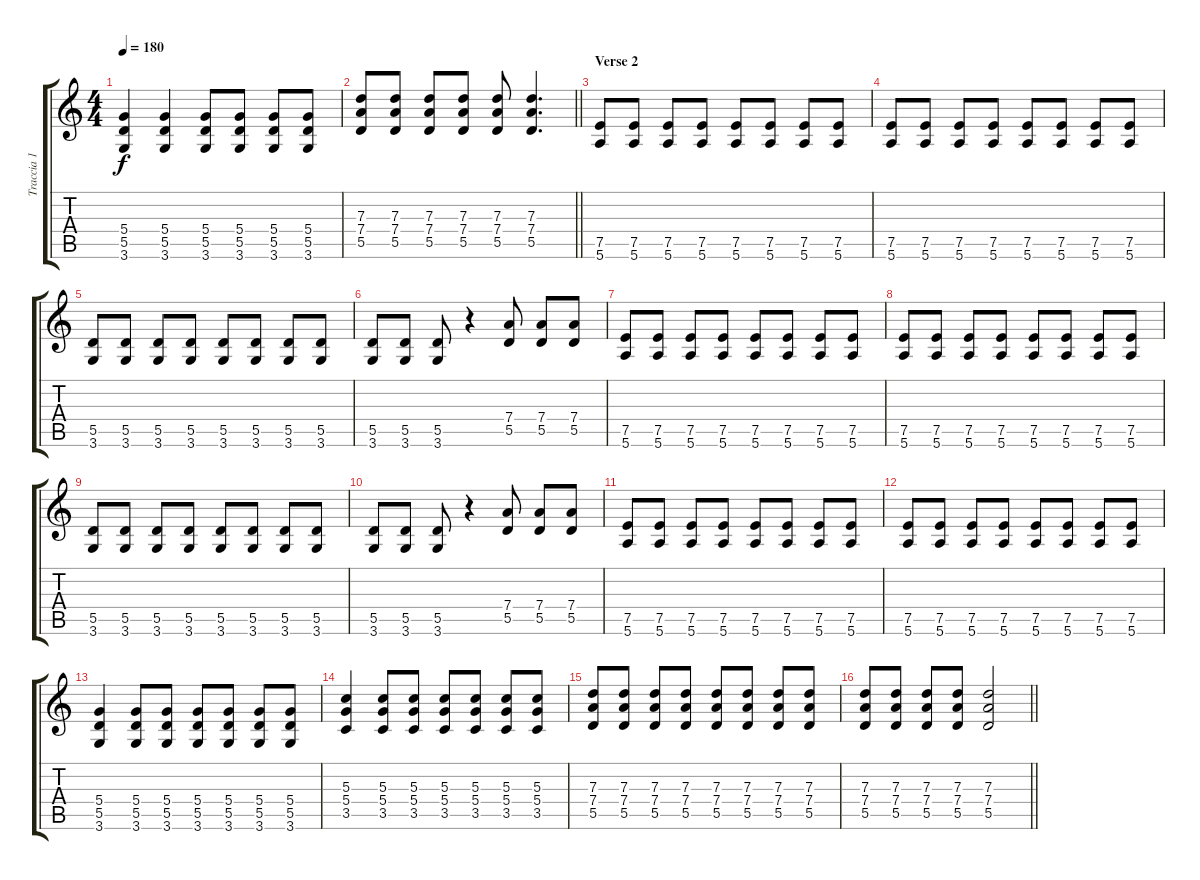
\track ("Traccia 1" "Traccia 1") {instrument distortionguitar}
\staff {score tabs}
\tuning (E4 B3 G3 D3 A2 E2) {hide}
\ts (4 4)
\tempo 180
\clef g2
\ks c
(5.4 5.5 3.6).4{dy f} (5.4 5.5 3.6).4 (5.4 5.5 3.6).8 (5.4 5.5 3.6).8 (5.4 5.5 3.6).8 (5.4 5.5 3.6).8 |
\barLineRight lightlight
(7.3 7.4 5.5).8 (7.3 7.4 5.5).8 (7.3 7.4 5.5).8 (7.3 7.4 5.5).8 (7.3 7.4 5.5).8 (7.3 7.4 5.5).4{d} |
\section ("" "Verse 2")
(7.5 5.6).8 (7.5 5.6).8 (7.5 5.6).8 (7.5 5.6).8 (7.5 5.6).8 (7.5 5.6).8 (7.5 5.6).8 (7.5 5.6).8 |
(7.5 5.6).8 (7.5 5.6).8 (7.5 5.6).8 (7.5 5.6).8 (7.5 5.6).8 (7.5 5.6).8 (7.5 5.6).8 (7.5 5.6).8 |
(5.5 3.6).8 (5.5 3.6).8 (5.5 3.6).8 (5.5 3.6).8 (5.5 3.6).8 (5.5 3.6).8 (5.5 3.6).8 (5.5 3.6).8 |
(5.5 3.6).8 (5.5 3.6).8 (5.5 3.6).8 r.4 (7.4 5.5).8 (7.4 5.5).8 (7.4 5.5).8 |
(7.5 5.6).8 (7.5 5.6).8 (7.5 5.6).8 (7.5 5.6).8 (7.5 5.6).8 (7.5 5.6).8 (7.5 5.6).8 (7.5 5.6).8 |
(7.5 5.6).8 (7.5 5.6).8 (7.5 5.6).8 (7.5 5.6).8 (7.5 5.6).8 (7.5 5.6).8 (7.5 5.6).8 (7.5 5.6).8 |
(5.5 3.6).8 (5.5 3.6).8 (5.5 3.6).8 (5.5 3.6).8 (5.5 3.6).8 (5.5 3.6).8 (5.5 3.6).8 (5.5 3.6).8 |
(5.5 3.6).8 (5.5 3.6).8 (5.5 3.6).8 r.4 (7.4 5.5).8 (7.4 5.5).8 (7.4 5.5).8 |
(7.5 5.6).8 (7.5 5.6).8 (7.5 5.6).8 (7.5 5.6).8 (7.5 5.6).8 (7.5 5.6).8 (7.5 5.6).8 (7.5 5.6).8 |
(7.5 5.6).8 (7.5 5.6).8 (7.5 5.6).8 (7.5 5.6).8 (7.5 5.6).8 (7.5 5.6).8 (7.5 5.6).8 (7.5 5.6).8 |
(5.4 5.5 3.6).4 (5.4 5.5 3.6).8 (5.4 5.5 3.6).8 (5.4 5.5 3.6).8 (5.4 5.5 3.6).8 (5.4 5.5 3.6).8 (5.4 5.5 3.6).8 |
(5.3 5.4 3.5).4 (5.3 5.4 3.5).8 (5.3 5.4 3.5).8 (5.3 5.4 3.5).8 (5.3 5.4 3.5).8 (5.3 5.4 3.5).8 (5.3 5.4 3.5).8 |
(7.3 7.4 5.5).8 (7.3 7.4 5.5).8 (7.3 7.4 5.5).8 (7.3 7.4 5.5).8 (7.3 7.4 5.5).8 (7.3 7.4 5.5).8 (7.3 7.4 5.5).8 (7.3 7.4 5.5).8 |
\barLineRight lightlight
(7.3 7.4 5.5).8 (7.3 7.4 5.5).8 (7.3 7.4 5.5).8 (7.3 7.4 5.5).8 (7.3 7.4 5.5).2
